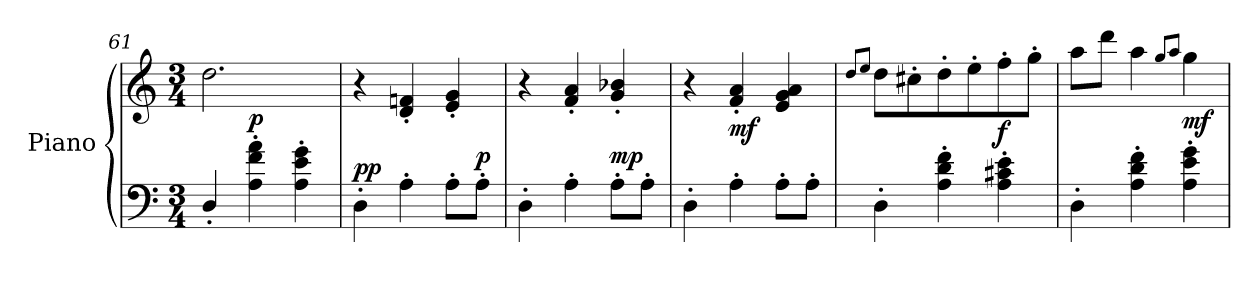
**kern	**kern	**dynam
*part1	*part1	*part1
*staff2	*staff1	*staff1/2
*I"Piano	*	*
*I'Pno	*	*
!!LO:LB:g=z
*clefF4	*clefG2	*
*k[]	*k[]	*
*M3/4	*M3/4	*
=61	=61	=61
4D'/	2.dd\	.
!	!	!LO:DY:a=2
4A\' 4f\' 4a\'	.	p
4A\' 4e\' 4g\'	.	.
=62	=62	=62
!	!	!LO:DY:a=2
4D'\	4r	pp
4A'\	4d/' 4fn/'	.
8A'\L	4e/' 4g/'	.
!	!	!LO:DY:a=2
8A'\J	.	p
=63	=63	=63
4D'\	4r	.
4A'\	4f/' 4a/'	.
!	!	!LO:DY:a=2
8A'\L	4g/' 4b-X/'	mp
8A'\J	.	.
=64	=64	=64
4D'\	4r	.
!	!	!LO:DY:b
4A'\	4f/' 4a/'	mf
8A'\L	4e/ 4g/ 4a/	.
8A'\J	.	.
=65	=65	=65
.	8qdd/L	.
.	8qee/J	.
4D'\	8dd\L	.
.	8cc#X'\	.
4A\' 4d\' 4f\'	8dd'\	.
.	8ee'\	.
!	!	!LO:DY:b
4A\' 4c#X\' 4e\'	8ff'\	f
.	8gg'\J	.
=66	=66	=66
4D'\	8aa\L	.
.	8ddd\J	.
4A\' 4d\' 4f\'	4aa\	.
.	8qgg/L	.
.	8qaa/J	.
!	!	!LO:DY:b
4A\' 4e\' 4g\'	4gg\	mf
=	=	=
*-	*-	*-
